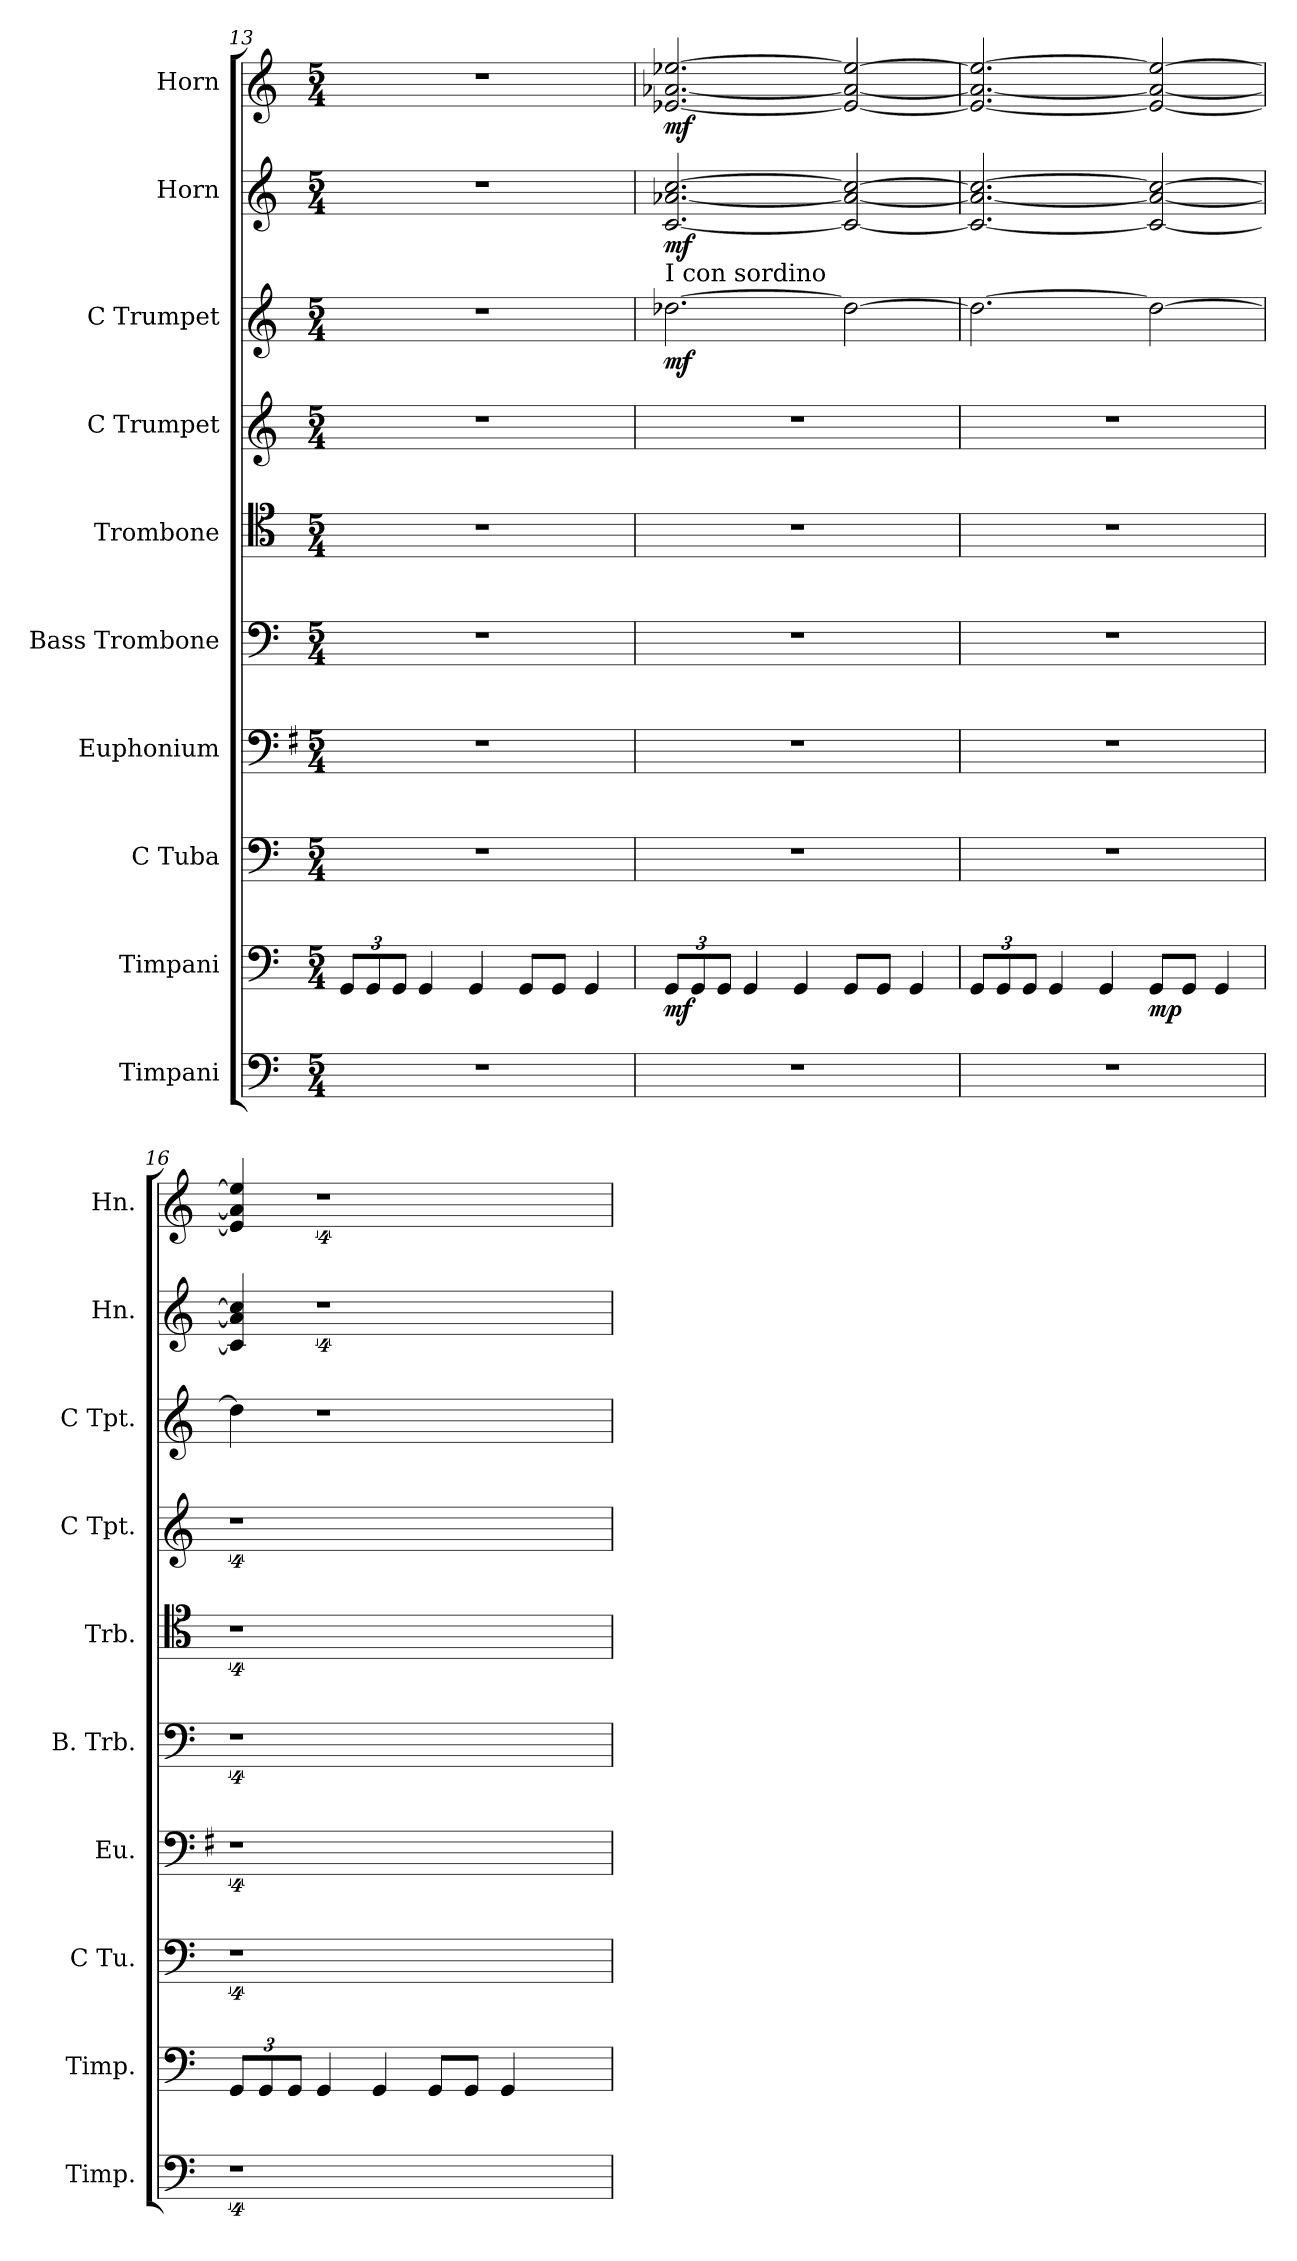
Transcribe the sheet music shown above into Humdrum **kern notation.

**kern	**kern	**dynam	**kern	**kern	**kern	**kern	**kern	**kern	**dynam	**kern	**dynam	**kern	**dynam
*part10	*part9	*part9	*part8	*part7	*part6	*part5	*part4	*part3	*part3	*part2	*part2	*part1	*part1
*staff10	*staff9	*staff9	*staff8	*staff7	*staff6	*staff5	*staff4	*staff3	*staff3	*staff2	*staff2	*staff1	*staff1
*I"Timpani	*I"Timpani	*	*I"C Tuba	*I"Euphonium	*I"Bass Trombone	*I"Trombone	*I"C Trumpet	*I"C Trumpet	*	*I"Horn	*	*I"Horn	*
*I'Timp.	*I'Timp.	*	*I'C Tu.	*I'Eu.	*I'B. Trb.	*I'Trb.	*I'C Tpt.	*I'C Tpt.	*	*I'Hn.	*	*I'Hn.	*
!!LO:PB:g=z
*clefF4	*clefF4	*	*clefF4	*clefF4	*clefF4	*clefC4	*clefG2	*clefG2	*	*clefG2	*	*clefG2	*
*	*	*	*	*ITrd4c7	*	*	*	*	*	*ITrd4c7	*	*ITrd4c7	*
*k[]	*k[]	*	*k[]	*k[]	*k[]	*k[]	*k[]	*k[]	*	*k[b-]	*	*k[b-]	*
*C:	*C:	*	*C:	*C:	*C:	*C:	*C:	*C:	*	*F:	*	*F:	*
*M5/4	*M5/4	*	*M5/4	*M5/4	*M5/4	*M5/4	*M5/4	*M5/4	*	*M5/4	*	*M5/4	*
*	*Xbrackettup	*	*	*	*	*	*	*	*	*	*	*	*
=13	=13	=13	=13	=13	=13	=13	=13	=13	=13	=13	=13	=13	=13
4%5r	12GG/L	.	4%5r	4%5r	4%5r	4%5r	4%5r	4%5r	.	4%5r	.	4%5r	.
.	12GG/	.	.	.	.	.	.	.	.	.	.	.	.
.	12GG/J	.	.	.	.	.	.	.	.	.	.	.	.
.	4GG/	.	.	.	.	.	.	.	.	.	.	.	.
.	4GG/	.	.	.	.	.	.	.	.	.	.	.	.
.	8GG/L	.	.	.	.	.	.	.	.	.	.	.	.
.	8GG/J	.	.	.	.	.	.	.	.	.	.	.	.
.	4GG/	.	.	.	.	.	.	.	.	.	.	.	.
=14	=14	=14	=14	=14	=14	=14	=14	=14	=14	=14	=14	=14	=14
!	!	!	!	!	!	!	!	!LO:TX:a:t=I con sordino	!	!	!	!	!
!	!	!LO:DY:b	!	!	!	!	!	!	!LO:DY:b	!	!LO:DY:b	!	!LO:DY:b
4%5r	12GG/L	mf	4%5r	4%5r	4%5r	4%5r	4%5r	[2.dd-X\	mf	[2.F/ [2.d-X/ [2.f/	mf	[2.A-X/ [2.d-X/ [2.a-X/	mf
.	12GG/	.	.	.	.	.	.	.	.	.	.	.	.
.	12GG/J	.	.	.	.	.	.	.	.	.	.	.	.
.	4GG/	.	.	.	.	.	.	.	.	.	.	.	.
.	4GG/	.	.	.	.	.	.	.	.	.	.	.	.
.	8GG/L	.	.	.	.	.	.	2dd-\_	.	2F/_ 2d-/_ 2f/_	.	2A-/_ 2d-/_ 2a-/_	.
.	8GG/J	.	.	.	.	.	.	.	.	.	.	.	.
.	4GG/	.	.	.	.	.	.	.	.	.	.	.	.
=15	=15	=15	=15	=15	=15	=15	=15	=15	=15	=15	=15	=15	=15
4%5r	12GG/L	.	4%5r	4%5r	4%5r	4%5r	4%5r	2.dd-\_	.	2.F/_ 2.d-/_ 2.f/_	.	2.A-/_ 2.d-/_ 2.a-/_	.
.	12GG/	.	.	.	.	.	.	.	.	.	.	.	.
.	12GG/J	.	.	.	.	.	.	.	.	.	.	.	.
.	4GG/	.	.	.	.	.	.	.	.	.	.	.	.
.	4GG/	.	.	.	.	.	.	.	.	.	.	.	.
!	!	!LO:DY:b	!	!	!	!	!	!	!	!	!	!	!
.	8GG/L	mp	.	.	.	.	.	2dd-\_	.	2F/_ 2d-/_ 2f/_	.	2A-/_ 2d-/_ 2a-/_	.
.	8GG/J	.	.	.	.	.	.	.	.	.	.	.	.
.	4GG/	.	.	.	.	.	.	.	.	.	.	.	.
=16	=16	=16	=16	=16	=16	=16	=16	=16	=16	=16	=16	=16	=16
4%5r	12GG/L	.	4%5r	4%5r	4%5r	4%5r	4%5r	4dd-\]	.	4F/] 4d-/] 4f/]	.	4A-/] 4d-/] 4a-/]	.
.	12GG/	.	.	.	.	.	.	.	.	.	.	.	.
.	12GG/J	.	.	.	.	.	.	.	.	.	.	.	.
.	4GG/	.	.	.	.	.	.	1r	.	4%5r	.	4%5r	.
.	4GG/	.	.	.	.	.	.	.	.	.	.	.	.
.	8GG/L	.	.	.	.	.	.	.	.	.	.	.	.
.	8GG/J	.	.	.	.	.	.	.	.	.	.	.	.
.	4GG/	.	.	.	.	.	.	.	.	.	.	.	.
4ryy	4ryy	.	4ryy	4ryy	4ryy	4ryy	4ryy	4ryy	.	.	.	.	.
=	=	=	=	=	=	=	=	=	=	=	=	=	=
*-	*-	*-	*-	*-	*-	*-	*-	*-	*-	*-	*-	*-	*-
